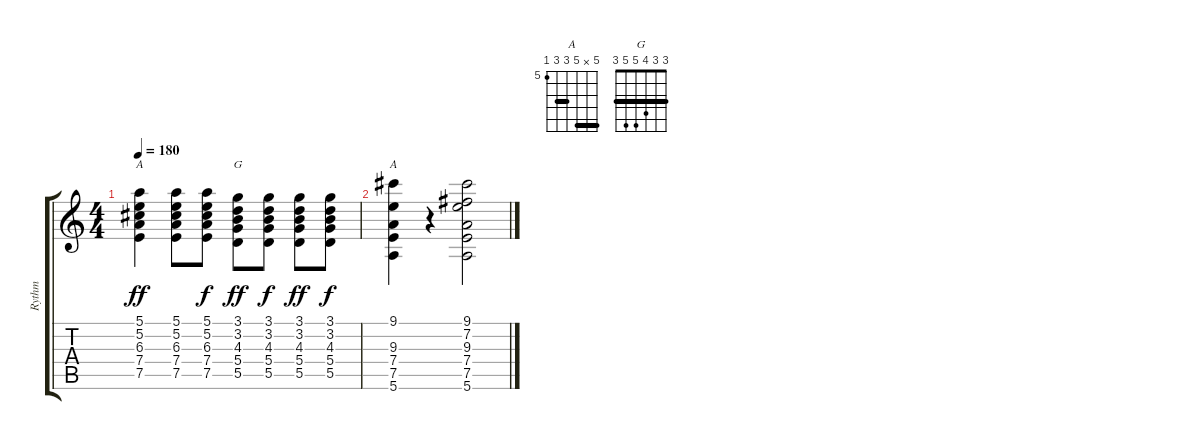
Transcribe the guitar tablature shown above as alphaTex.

\track ("Rythm" "Rythm") {instrument acousticguitarnylon}
\staff {score tabs}
\tuning (E4 B3 G3 D3 A2 E2) {hide}
\chord ("A" 5 5 6 7 7 5) {firstfret 5 barre 5}
\chord ("G" 3 3 4 5 5 3) {barre 3}
\chord ("A" 9 x 9 7 7 5) {firstfret 5 barre (7 9)}
\ts (4 4)
\tempo 180
\clef g2
\ks c
(5.1 5.2 6.3 7.4 7.5).4{ch "A" dy ff} (5.1 5.2 6.3 7.4 7.5).8 (5.1 5.2 6.3 7.4 7.5).8{dy f} (3.1 3.2 4.3 5.4 5.5).8{ch "G" dy ff} (3.1 3.2 4.3 5.4 5.5).8{dy f} (3.1 3.2 4.3 5.4 5.5).8{dy ff} (3.1 3.2 4.3 5.4 5.5).8{dy f} |
(9.1 9.3 7.4 7.5 5.6).4{ch "A"} r.4 (9.1 7.2 9.3 7.4 7.5 5.6).2
